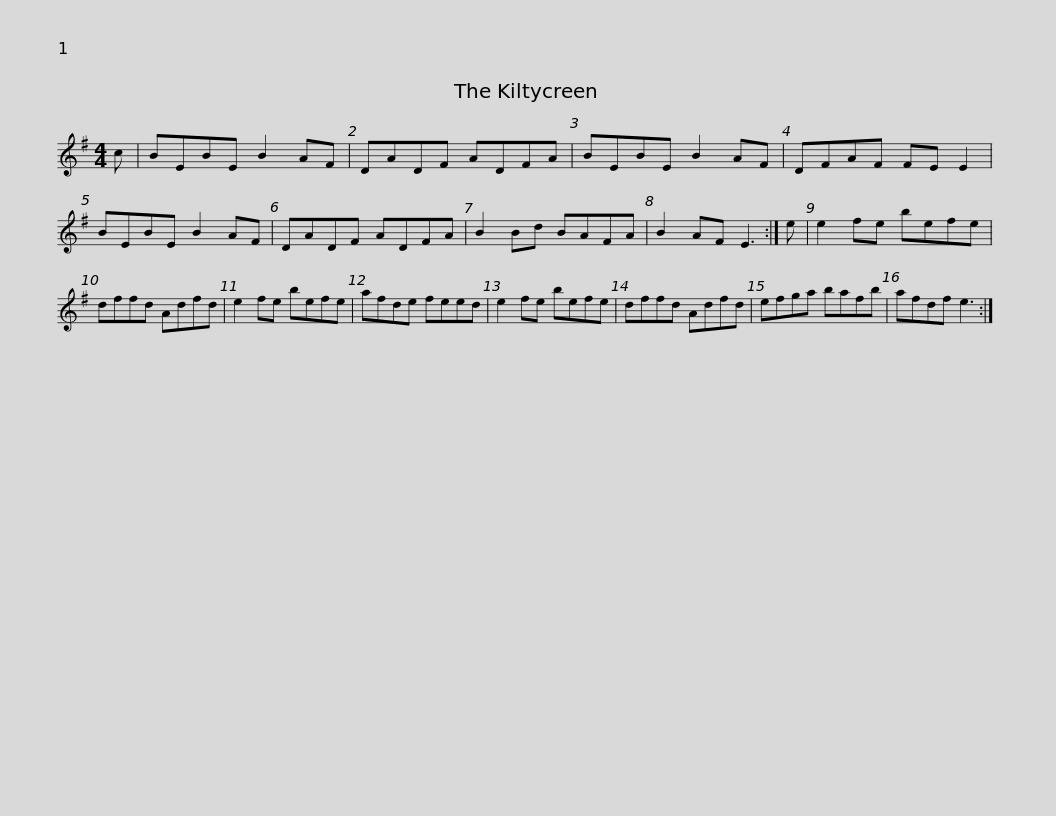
X:1
L:1/8
M:4/4
I:linebreak $
K:Emin
V:1 treble
V:1
 c | BEBE B2 AF | DADF ADFA | BEBE B2 AF | DFAF FE E2 | %5
 BEBE B2 AF | DADF ADFA |$ B2 Bd BAFA | B2 AF E3 :| e | %10
 e2 fe befe | dffd Adfd | e2 fe befe | afde feed |$ e2 fe befe | %15
 dffd Adfd | efga bafb | afdf e3 :| %18
